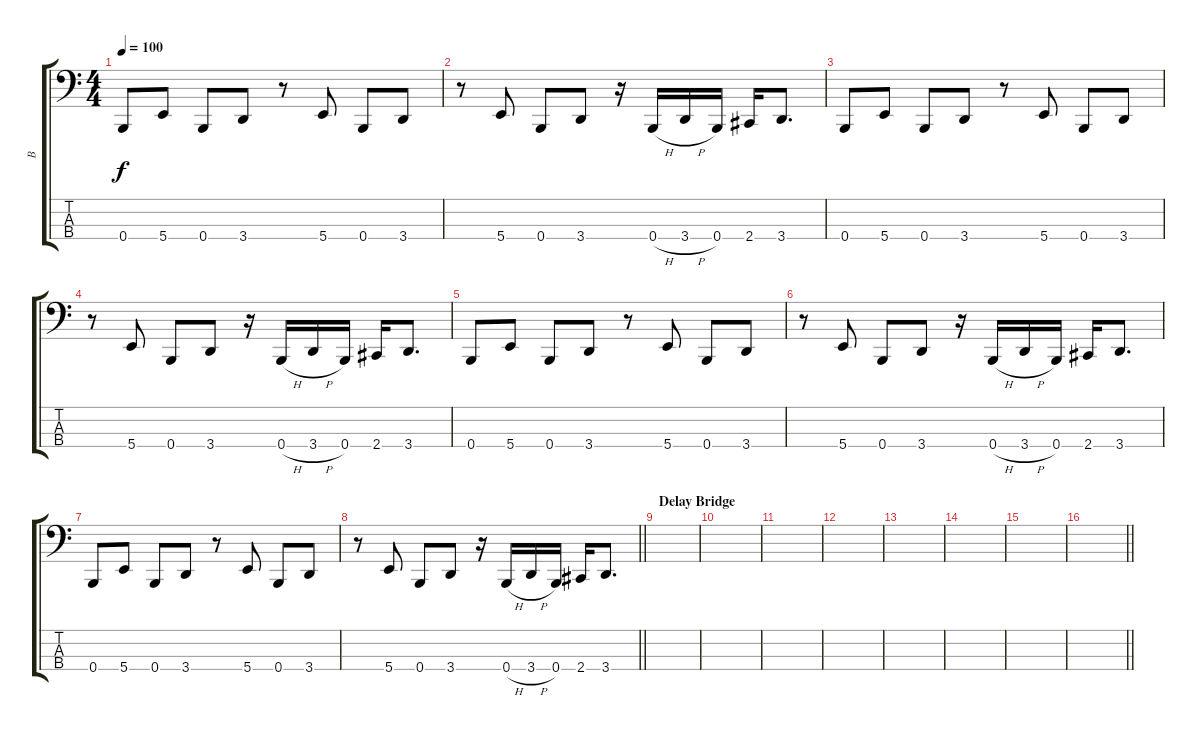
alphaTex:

\track ("B" "B") {instrument electricbassfinger}
\staff {score tabs}
\tuning (F2 C2 G1 B0) {hide}
\ts (4 4)
\tempo 100
\clef f4
\ks c
0.4.8{dy f} 5.4.8 0.4.8 3.4.8 r.8 5.4.8 0.4.8 3.4.8 |
r.8 5.4.8 0.4.8 3.4.8 r.16 0.4{h}.16 3.4{h}.16 0.4.16 2.4.16 3.4.8{d} |
0.4.8 5.4.8 0.4.8 3.4.8 r.8 5.4.8 0.4.8 3.4.8 |
r.8 5.4.8 0.4.8 3.4.8 r.16 0.4{h}.16 3.4{h}.16 0.4.16 2.4.16 3.4.8{d} |
0.4.8 5.4.8 0.4.8 3.4.8 r.8 5.4.8 0.4.8 3.4.8 |
r.8 5.4.8 0.4.8 3.4.8 r.16 0.4{h}.16 3.4{h}.16 0.4.16 2.4.16 3.4.8{d} |
0.4.8 5.4.8 0.4.8 3.4.8 r.8 5.4.8 0.4.8 3.4.8 |
\barLineRight lightlight
r.8 5.4.8 0.4.8 3.4.8 r.16 0.4{h}.16 3.4{h}.16 0.4.16 2.4.16 3.4.8{d} |
\section ("" "Delay Bridge")
|
|
|
|
|
|
|
\barLineRight lightlight
